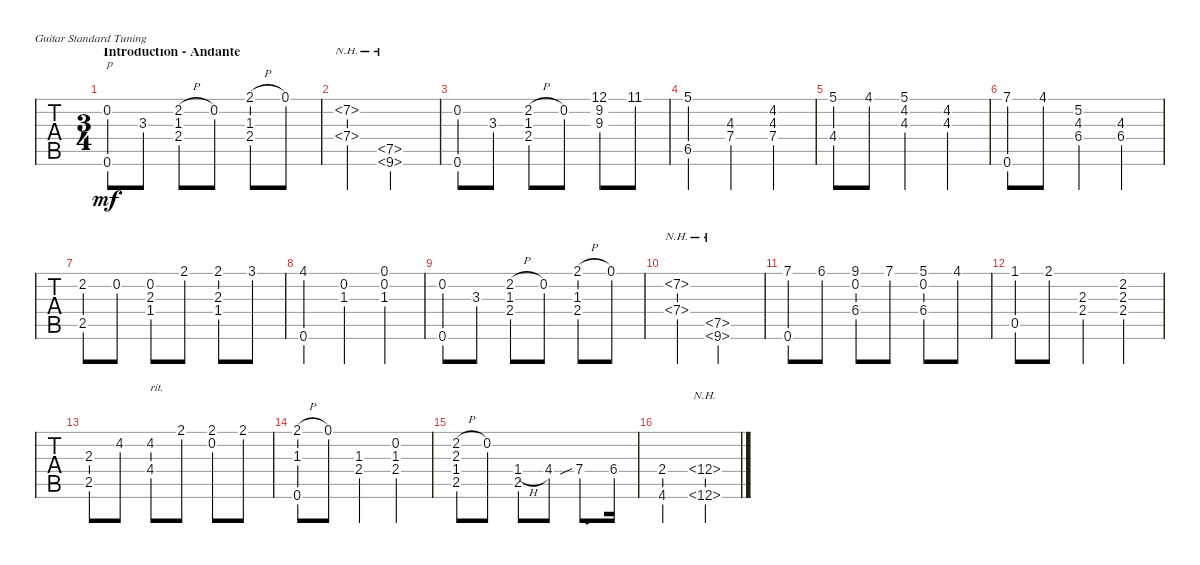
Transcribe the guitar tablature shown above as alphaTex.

\bracketExtendMode groupsimilarinstruments
\singleTrackTrackNamePolicy hidden
\multiTrackTrackNamePolicy hidden
\firstSystemTrackNameOrientation horizontal
\otherSystemsTrackNameOrientation horizontal
\track ("Guitar Standard" "Guitar Sta") {instrument acousticguitarnylon}
\staff {tabs}
\tuning (E4 B3 G3 D3 A2 E2)
\ts (3 4)
\section ("" "Introduction - Andante")
\tempo (90 hide)
\clef g2
\scale
1.27743
\ks e
(0.6 0.2).8{txt "p" dy mf instrument acousticguitarnylon} 3.3.8 (2.2{h} 1.3 2.4).8 0.2.8 (2.1{h} 1.3 2.4).8 0.1.8 |
\scale
0.930643 (7.2{nh} 7.4{nh}).4 (9.6{nh} 7.5{nh}).2 |
\scale
0.930643 (0.6 0.2).8 3.3.8 (2.2{h} 1.3 2.4).8 0.2.8 (12.1 9.3 9.2).8 11.1.8 |
\scale
0.930643 (5.1 6.5).4 (7.4 4.3).4 (7.4 4.3 4.2).4 |
\scale
0.930643 (5.1 4.4).8 4.1.8 (5.1 4.2 4.3).4 (4.2 4.3).4 |
\scale
1.17654 (0.6 7.1).8 4.1.8 (5.2 4.3 6.4).4 (4.3 6.4).4 |
\scale
0.955864 (2.5 2.2).8 0.2.8 (0.2 2.3 1.4).8 2.1.8 (2.1 2.3 1.4).8 3.1.8 |
\scale
0.955864 (4.1 0.6).4 (1.3 0.2).4 (0.2 1.3 0.1).4 |
\scale
0.955864 (0.6 0.2).8 3.3.8 (2.2{h} 1.3 2.4).8 0.2.8 (2.1{h} 1.3 2.4).8 0.1.8 |
\scale
0.955864 (7.2{nh} 7.4{nh}).4 (9.6{nh} 7.5{nh}).2 |
\scale
1.17654 (0.6 7.1).8 6.1.8 (9.1 0.2 6.4).8 7.1.8 (6.4 0.2 5.1).8 4.1.8 |
\scale
0.955864 (0.5 1.1).8 2.1.8 (2.3 2.4).4 (2.4 2.3 2.2).4 |
\scale
0.955864 (2.5 2.3).8 4.2.8 (4.2 4.4).8{txt "rit."} 2.1.8 (2.1 0.2).8 2.1.8 |
\scale
0.955864 (2.1{h} 1.3 0.6).8 0.1.8 (1.3 2.4).4 (2.4 1.3 0.2).4 |
\scale
0.955864 (2.2{h} 2.3 1.4 2.5).8 0.2.8 (1.4{h} 2.5).8 4.4.8 7.4{sib}.8{d} 6.4.16 |
(2.4 4.6).2 (12.6{nh} 12.4{nh}).4
